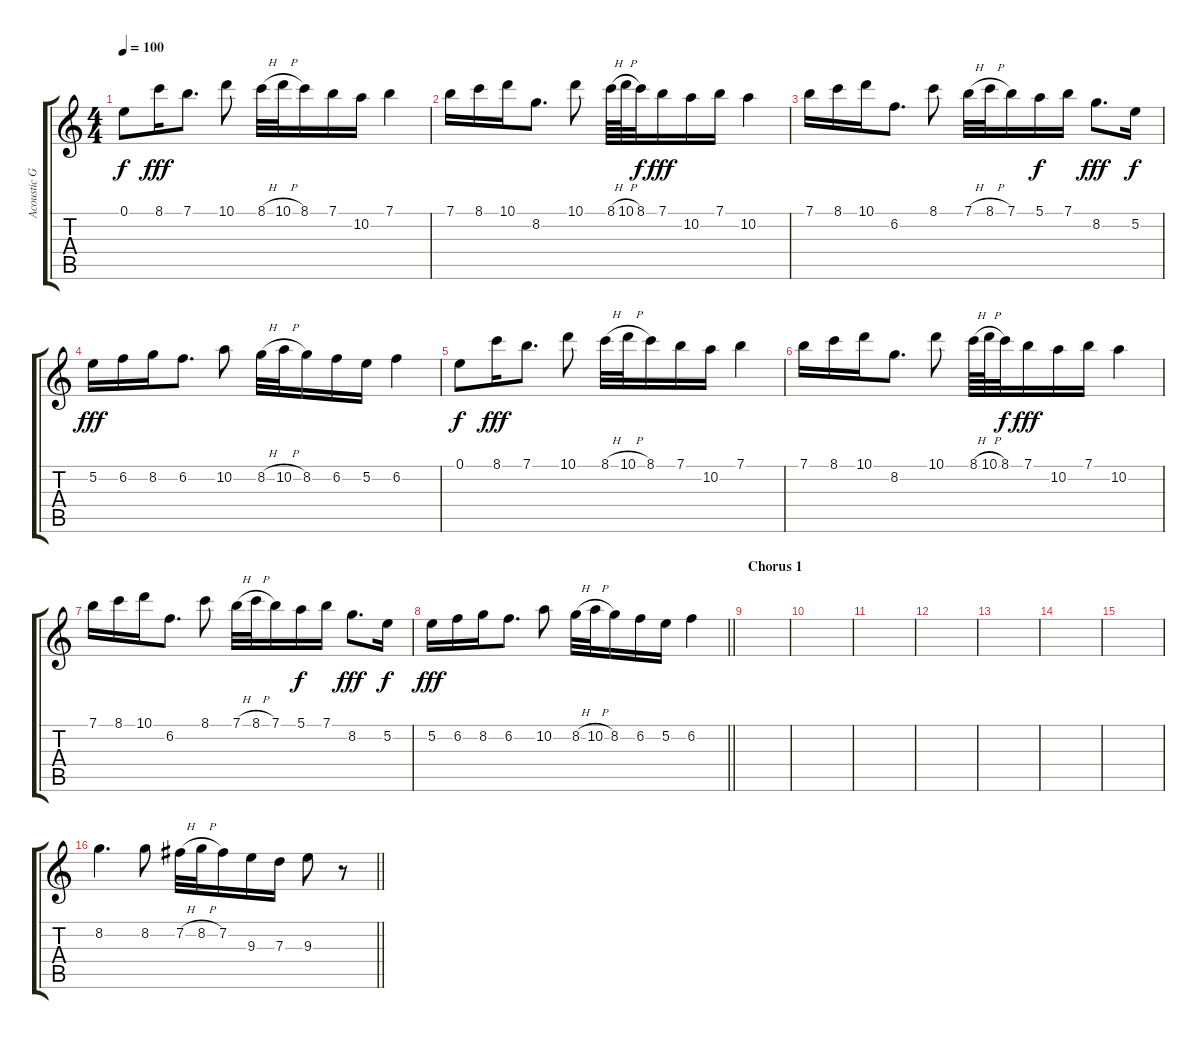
\track ("Acoustic Guitar" "Acoustic G") {instrument acousticguitarsteel}
\staff {score tabs}
\tuning (E4 B3 G3 D3 A2 E2) {hide}
\ts (4 4)
\tempo 100
\clef g2
\ks c
0.1.8{dy f} 8.1.16{dy fff} 7.1.8{d} 10.1.8 8.1{h}.32 10.1{h}.32 8.1.16 7.1.16 10.2.16 7.1.4 |
7.1.16 8.1.16 10.1.16 8.2.8{d} 10.1.8 8.1{h}.64 10.1{h}.64 8.1.32{dy f} 7.1.16{dy fff} 10.2.16 7.1.16 10.2.4 |
7.1.16 8.1.16 10.1.16 6.2.8{d} 8.1.8 7.1{h}.32 8.1{h}.32 7.1.16 5.1.16{dy f} 7.1.16 8.2.8{d dy fff} 5.2.16{dy f} |
5.2.16{dy fff} 6.2.16 8.2.16 6.2.8{d} 10.2.8 8.2{h}.32 10.2{h}.32 8.2.16 6.2.16 5.2.16 6.2.4 |
0.1.8{dy f} 8.1.16{dy fff} 7.1.8{d} 10.1.8 8.1{h}.32 10.1{h}.32 8.1.16 7.1.16 10.2.16 7.1.4 |
7.1.16 8.1.16 10.1.16 8.2.8{d} 10.1.8 8.1{h}.64 10.1{h}.64 8.1.32{dy f} 7.1.16{dy fff} 10.2.16 7.1.16 10.2.4 |
7.1.16 8.1.16 10.1.16 6.2.8{d} 8.1.8 7.1{h}.32 8.1{h}.32 7.1.16 5.1.16{dy f} 7.1.16 8.2.8{d dy fff} 5.2.16{dy f} |
\barLineRight lightlight
5.2.16{dy fff} 6.2.16 8.2.16 6.2.8{d} 10.2.8 8.2{h}.32 10.2{h}.32 8.2.16 6.2.16 5.2.16 6.2.4 |
\section ("" "Chorus 1")
|
|
|
|
|
|
|
\barLineRight lightlight
8.2.4{d} 8.2.8 7.2{h}.32 8.2{h}.32 7.2.16 9.3.16 7.3.16 9.3.8 r.8
